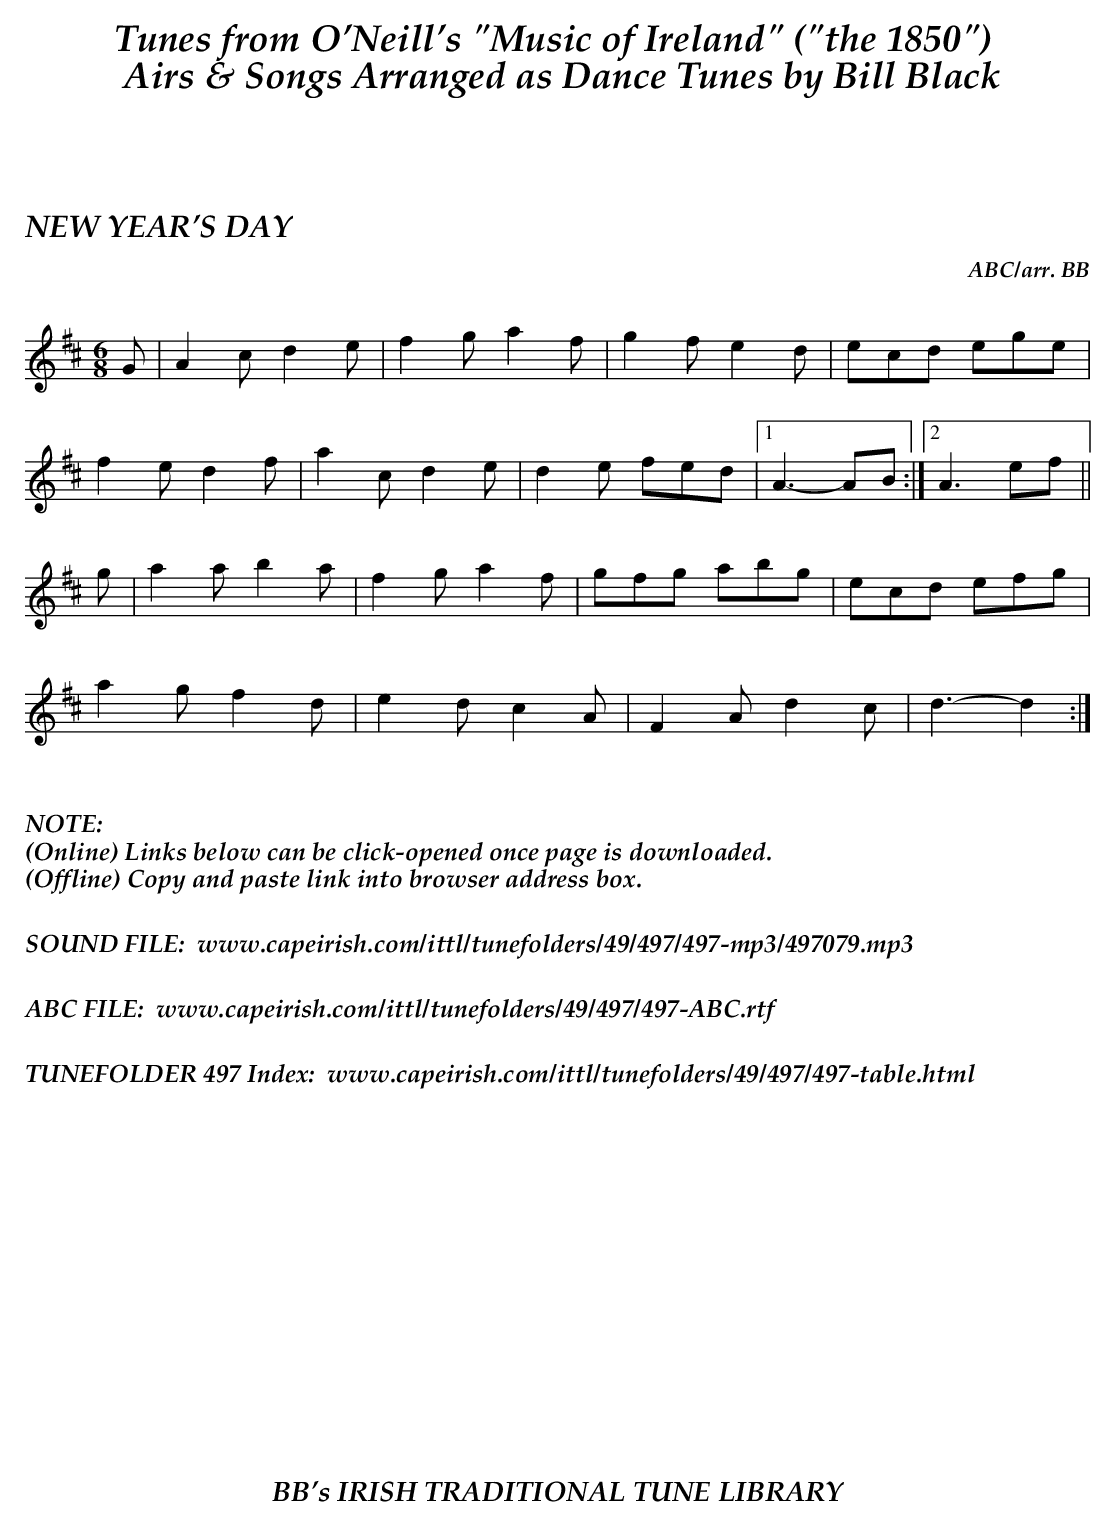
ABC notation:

X:1
T:NEW YEAR'S DAY
C:ABC/arr. BB
M:6/8
L:1/8
K:D
G|A2c d2e|f2g a2f|g2f e2d|ecd ege|
f2e d2f|a2c d2e|d2e fed|1A3-AB :|2 A3 ef||
g|a2a b2a|f2g a2f|gfg abg|ecd efg|
a2g f2d|e2d c2A|F2A d2c|d3-d2 :|
%%vskip .3in
%%textoption left
%%textfont "Palatino-BoldItalic" 16
%%begintext
%%NOTE:
(Online) Links below can be click-opened once page is downloaded.
(Offline) Copy and paste link into browser address box.
%%
%%
SOUND FILE:  www.capeirish.com/ittl/tunefolders/49/497/497-mp3/497079.mp3
%%
%%
ABC FILE:  www.capeirish.com/ittl/tunefolders/49/497/497-ABC.rtf
%%
%%
TUNEFOLDER 497 Index:  www.capeirish.com/ittl/tunefolders/49/497/497-table.html
